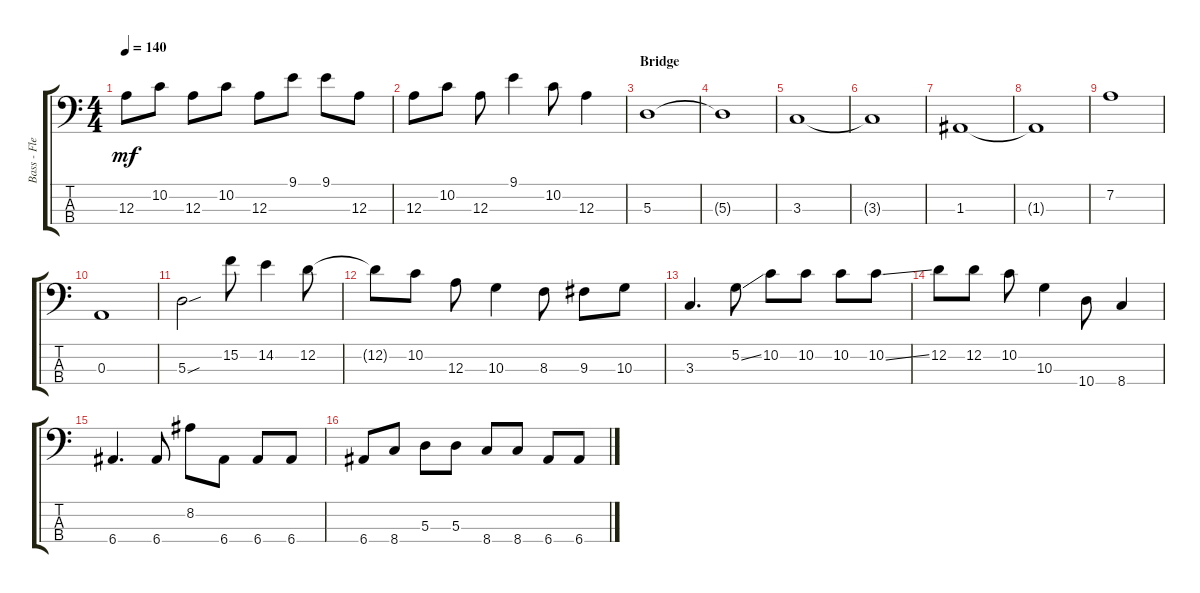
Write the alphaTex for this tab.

\track ("Bass - Flea" "Bass - Fle") {instrument electricbassfinger}
\staff {score tabs}
\tuning (G2 D2 A1 E1) {hide}
\ts (4 4)
\tempo 140
\clef f4
\ks c
12.3.8{dy mf} 10.2.8 12.3.8 10.2.8 12.3.8 9.1.8 9.1.8 12.3.8 |
12.3.8 10.2.8 12.3.8 9.1.4 10.2.8 12.3.4 |
\section ("" "Bridge")
5.3.1 |
5.3{t}.1 |
3.3.1 |
3.3{t}.1 |
1.3.1 |
1.3{t}.1 |
7.2.1 |
0.3.1 |
5.3{sou}.2 15.2.8 14.2.4 12.2.8 |
12.2{t}.8 10.2.8 12.3.8 10.3.4 8.3.8 9.3.8 10.3.8 |
3.3.4{d} 5.2{ss}.8 10.2.8 10.2.8 10.2.8 10.2{ss}.8 |
12.2.8 12.2.8 10.2.8 10.3.4 10.4.8 8.4.4 |
6.4.4{d} 6.4.8 8.2.8 6.4.8 6.4.8 6.4.8 |
6.4.8 8.4.8 5.3.8 5.3.8 8.4.8 8.4.8 6.4.8 6.4.8
